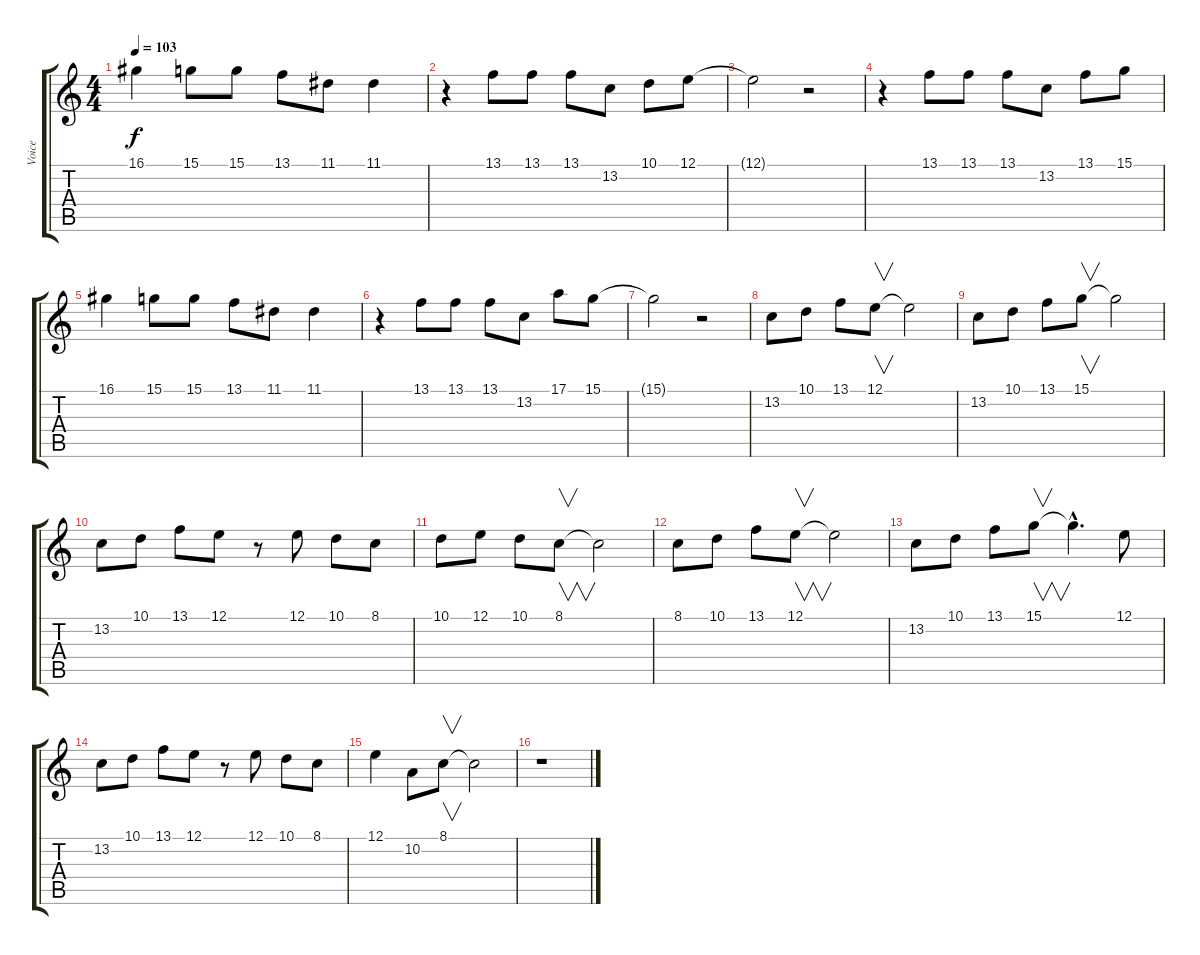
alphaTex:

\track ("Voice" "Voice") {instrument synthvoice}
\staff {score tabs}
\tuning (E4 B3 G3 D3 A2 E2) {hide}
\ts (4 4)
\tempo 103
\clef g2
\ks c
16.1.4{dy f} 15.1.8 15.1.8 13.1.8 11.1.8 11.1.4 |
r.4 13.1.8 13.1.8 13.1.8 13.2.8 10.1.8 12.1.8 |
12.1{t}.2 r.2 |
r.4 13.1.8 13.1.8 13.1.8 13.2.8 13.1.8 15.1.8 |
16.1.4 15.1.8 15.1.8 13.1.8 11.1.8 11.1.4 |
r.4 13.1.8 13.1.8 13.1.8 13.2.8 17.1.8 15.1.8 |
15.1{t}.2 r.2 |
13.2.8 10.1.8 13.1.8 12.1.8{v} 12.1{t}.2 |
13.2.8 10.1.8 13.1.8 15.1.8{v} 15.1{t}.2 |
13.2.8 10.1.8 13.1.8 12.1.8 r.8 12.1.8 10.1.8 8.1.8 |
10.1.8 12.1.8 10.1.8 8.1.8{v} 8.1{t}.2 |
8.1.8 10.1.8 13.1.8 12.1.8{v} 12.1{t}.2 |
13.2.8 10.1.8 13.1.8 15.1.8{v} 15.1{hac t}.4{d} 12.1.8 |
13.2.8 10.1.8 13.1.8 12.1.8 r.8 12.1.8 10.1.8 8.1.8 |
12.1.4 10.2.8 8.1.8{v} 8.1{t}.2 |
r.1
